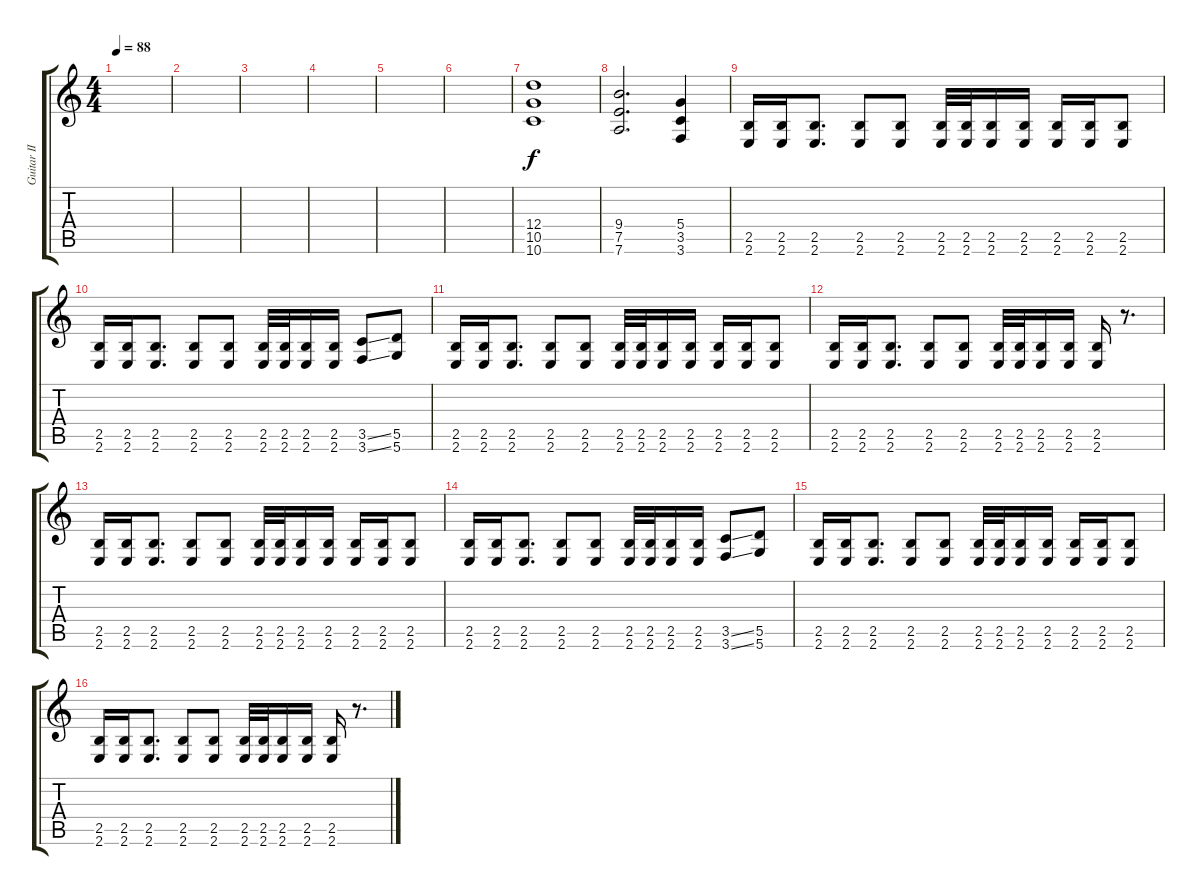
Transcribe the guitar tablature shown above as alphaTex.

\track ("Guitar II" "Guitar II") {instrument distortionguitar}
\staff {score tabs}
\tuning (E4 B3 G3 D3 A2 D2) {hide}
\ts (4 4)
\tempo 88
\clef g2
\ks c
|
|
|
|
|
|
(12.4 10.5 10.6).1 |
(9.4 7.5 7.6).2{d} (5.4 3.5 3.6).4 |
(2.5 2.6).16 (2.5 2.6).16 (2.5 2.6).8{d} (2.5 2.6).8 (2.5 2.6).8 (2.5 2.6).32 (2.5 2.6).32 (2.5 2.6).16 (2.5 2.6).16 (2.5 2.6).16 (2.5 2.6).16 (2.5 2.6).8 |
(2.5 2.6).16 (2.5 2.6).16 (2.5 2.6).8{d} (2.5 2.6).8 (2.5 2.6).8 (2.5 2.6).32 (2.5 2.6).32 (2.5 2.6).16 (2.5 2.6).16 (3.5{ss} 3.6{ss}).8 (5.5 5.6).8 |
(2.5 2.6).16 (2.5 2.6).16 (2.5 2.6).8{d} (2.5 2.6).8 (2.5 2.6).8 (2.5 2.6).32 (2.5 2.6).32 (2.5 2.6).16 (2.5 2.6).16 (2.5 2.6).16 (2.5 2.6).16 (2.5 2.6).8 |
(2.5 2.6).16 (2.5 2.6).16 (2.5 2.6).8{d} (2.5 2.6).8 (2.5 2.6).8 (2.5 2.6).32 (2.5 2.6).32 (2.5 2.6).16 (2.5 2.6).16 (2.5 2.6).16 r.8{d} |
(2.5 2.6).16 (2.5 2.6).16 (2.5 2.6).8{d} (2.5 2.6).8 (2.5 2.6).8 (2.5 2.6).32 (2.5 2.6).32 (2.5 2.6).16 (2.5 2.6).16 (2.5 2.6).16 (2.5 2.6).16 (2.5 2.6).8 |
(2.5 2.6).16 (2.5 2.6).16 (2.5 2.6).8{d} (2.5 2.6).8 (2.5 2.6).8 (2.5 2.6).32 (2.5 2.6).32 (2.5 2.6).16 (2.5 2.6).16 (3.5{ss} 3.6{ss}).8 (5.5 5.6).8 |
(2.5 2.6).16 (2.5 2.6).16 (2.5 2.6).8{d} (2.5 2.6).8 (2.5 2.6).8 (2.5 2.6).32 (2.5 2.6).32 (2.5 2.6).16 (2.5 2.6).16 (2.5 2.6).16 (2.5 2.6).16 (2.5 2.6).8 |
(2.5 2.6).16 (2.5 2.6).16 (2.5 2.6).8{d} (2.5 2.6).8 (2.5 2.6).8 (2.5 2.6).32 (2.5 2.6).32 (2.5 2.6).16 (2.5 2.6).16 (2.5 2.6).16 r.8{d}
